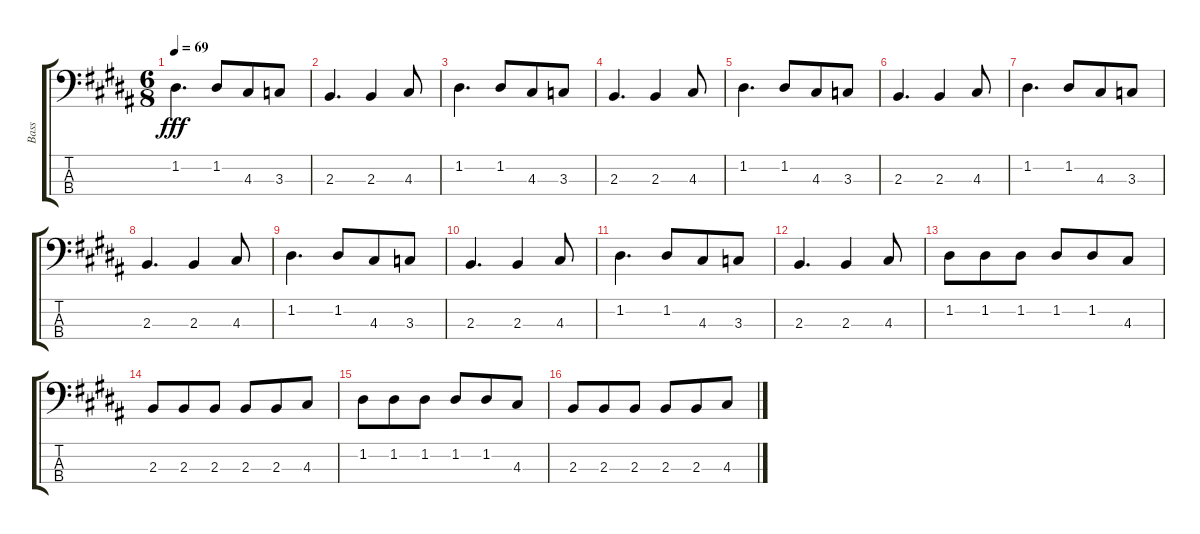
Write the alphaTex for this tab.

\track ("Bass" "Bass") {instrument electricbassfinger}
\staff {score tabs}
\tuning (G2 D2 A1 E1) {hide}
\ts (6 8)
\tempo 69
\clef f4
\ks b
1.2.4{d dy fff} 1.2.8 4.3.8 3.3.8 |
2.3.4{d} 2.3.4 4.3.8 |
1.2.4{d} 1.2.8 4.3.8 3.3.8 |
2.3.4{d} 2.3.4 4.3.8 |
1.2.4{d} 1.2.8 4.3.8 3.3.8 |
2.3.4{d} 2.3.4 4.3.8 |
1.2.4{d} 1.2.8 4.3.8 3.3.8 |
2.3.4{d} 2.3.4 4.3.8 |
1.2.4{d} 1.2.8 4.3.8 3.3.8 |
2.3.4{d} 2.3.4 4.3.8 |
1.2.4{d} 1.2.8 4.3.8 3.3.8 |
2.3.4{d} 2.3.4 4.3.8 |
1.2.8 1.2.8 1.2.8 1.2.8 1.2.8 4.3.8 |
2.3.8 2.3.8 2.3.8 2.3.8 2.3.8 4.3.8 |
1.2.8 1.2.8 1.2.8 1.2.8 1.2.8 4.3.8 |
2.3.8 2.3.8 2.3.8 2.3.8 2.3.8 4.3.8
